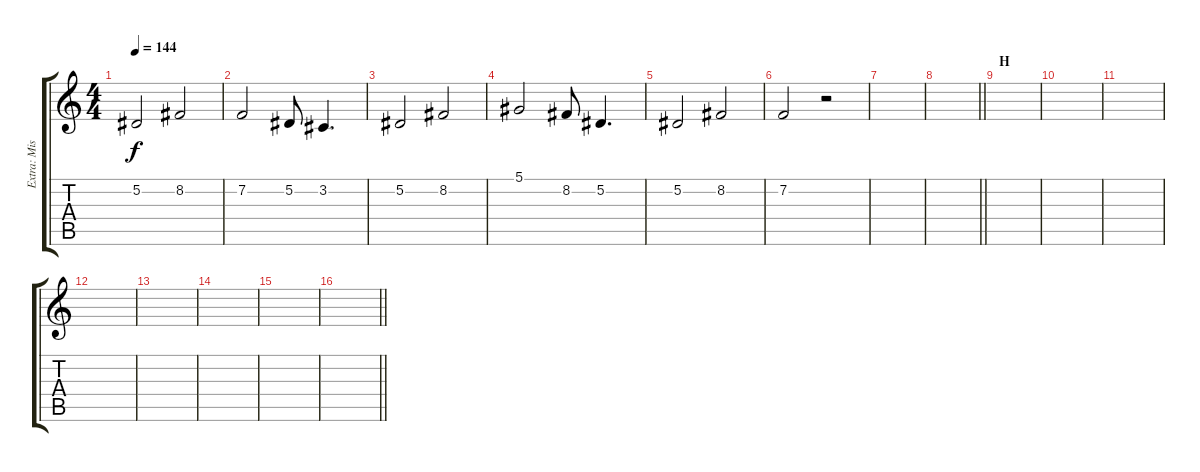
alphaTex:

\track ("Extra: Misc" "Extra: Mis") {instrument pad4choir}
\staff {score tabs}
\tuning (Eb4 Bb3 Gb3 Db3 Ab2 Eb2) {hide}
\ts (4 4)
\tempo 144
\clef g2
\ks c
5.2.2{dy f} 8.2.2 |
7.2.2 5.2.8 3.2.4{d} |
5.2.2 8.2.2 |
5.1.2 8.2.8 5.2.4{d} |
5.2.2 8.2.2 |
7.2.2 r.2 |
|
\barLineRight lightlight
|
\section ("" "H")
|
|
|
|
|
|
|
\barLineRight lightlight
